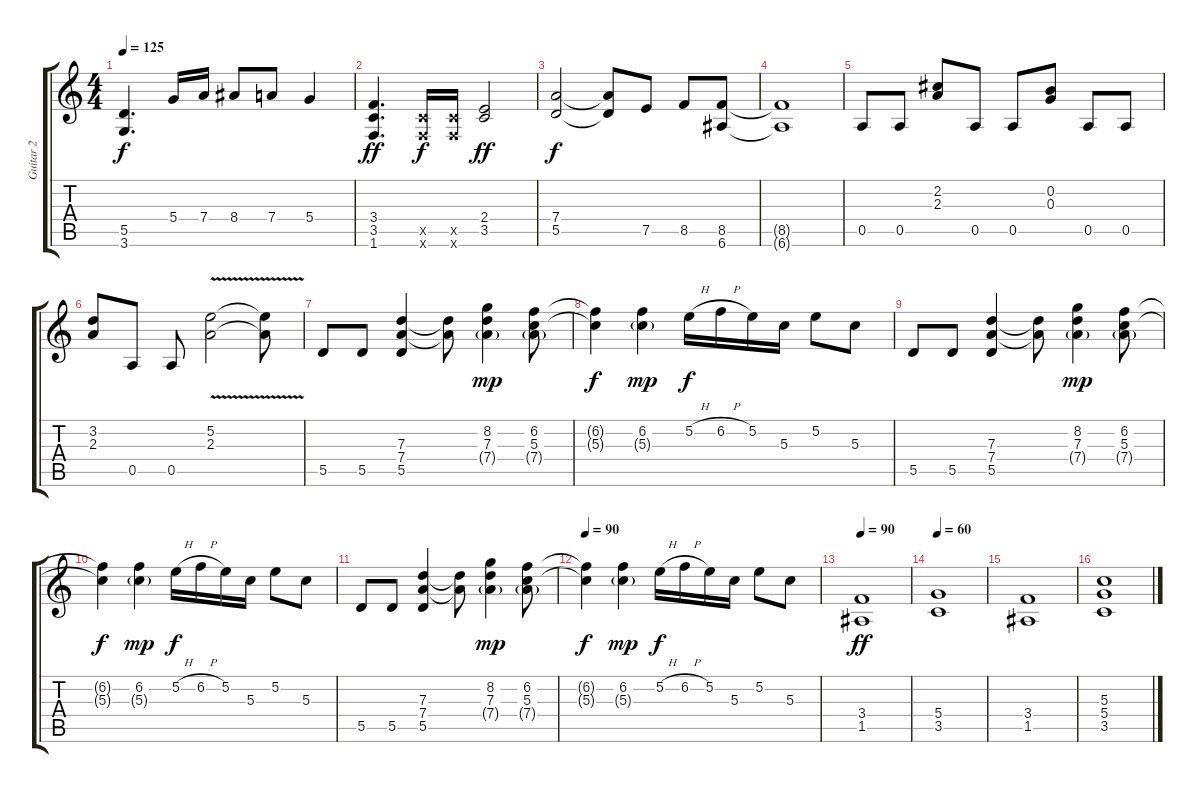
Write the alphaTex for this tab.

\track ("Guitar 2" "Guitar 2") {instrument distortionguitar}
\staff {score tabs}
\tuning (E4 B3 G3 D3 A2 E2) {hide}
\ts (4 4)
\tempo 125
\clef g2
\ks c
(5.5{t} 3.6{t}).4{d dy f} 5.4.16 7.4.16 8.4.8 7.4.8 5.4.4 |
(3.4 3.5 1.6).4{d dy ff} (3.5{x} 1.6{x}).16{dy f} (3.5{x} 1.6{x}).16 (2.4 3.5).2{dy ff} |
(7.4 5.5).2{dy f} (7.4{t} 5.5{t}).8 7.5.8 8.5.8 (8.5 6.6).8 |
(8.5{t} 6.6{t}).1 |
0.5.8 0.5.8 (2.2 2.3).8 0.5.8 0.5.8 (0.2 0.3).8 0.5.8 0.5.8 |
(3.2 2.3).8 0.5.8 0.5.8 (5.2{v} 2.3).2 (5.2{t} 2.3{t}).8 |
5.5.8 5.5.8 (7.3 7.4 5.5).4 (7.3{t} 7.4{t}).8 (8.2 7.3 7.4{g}).4{dy mp} (6.2 5.3 7.4{g}).8 |
(6.2{t} 5.3{t}).4{dy f} (6.2 5.3{g}).4{dy mp} 5.2{h}.16{dy f} 6.2{h}.16 5.2.16 5.3.16 5.2.8 5.3.8 |
5.5.8 5.5.8 (7.3 7.4 5.5).4 (7.3{t} 7.4{t}).8 (8.2 7.3 7.4{g}).4{dy mp} (6.2 5.3 7.4{g}).8 |
(6.2{t} 5.3{t}).4{dy f} (6.2 5.3{g}).4{dy mp} 5.2{h}.16{dy f} 6.2{h}.16 5.2.16 5.3.16 5.2.8 5.3.8 |
5.5.8 5.5.8 (7.3 7.4 5.5).4 (7.3{t} 7.4{t}).8 (8.2 7.3 7.4{g}).4{dy mp} (6.2 5.3 7.4{g}).8 |
\tempo 90
(6.2{t} 5.3{t}).4{dy f} (6.2 5.3{g}).4{dy mp} 5.2{h}.16{dy f} 6.2{h}.16 5.2.16 5.3.16 5.2.8 5.3.8 |
\tempo 90
(3.4 1.5).1{dy ff} |
\tempo 60
(5.4 3.5).1 |
(3.4 1.5).1 |
(5.3 5.4 3.5).1
